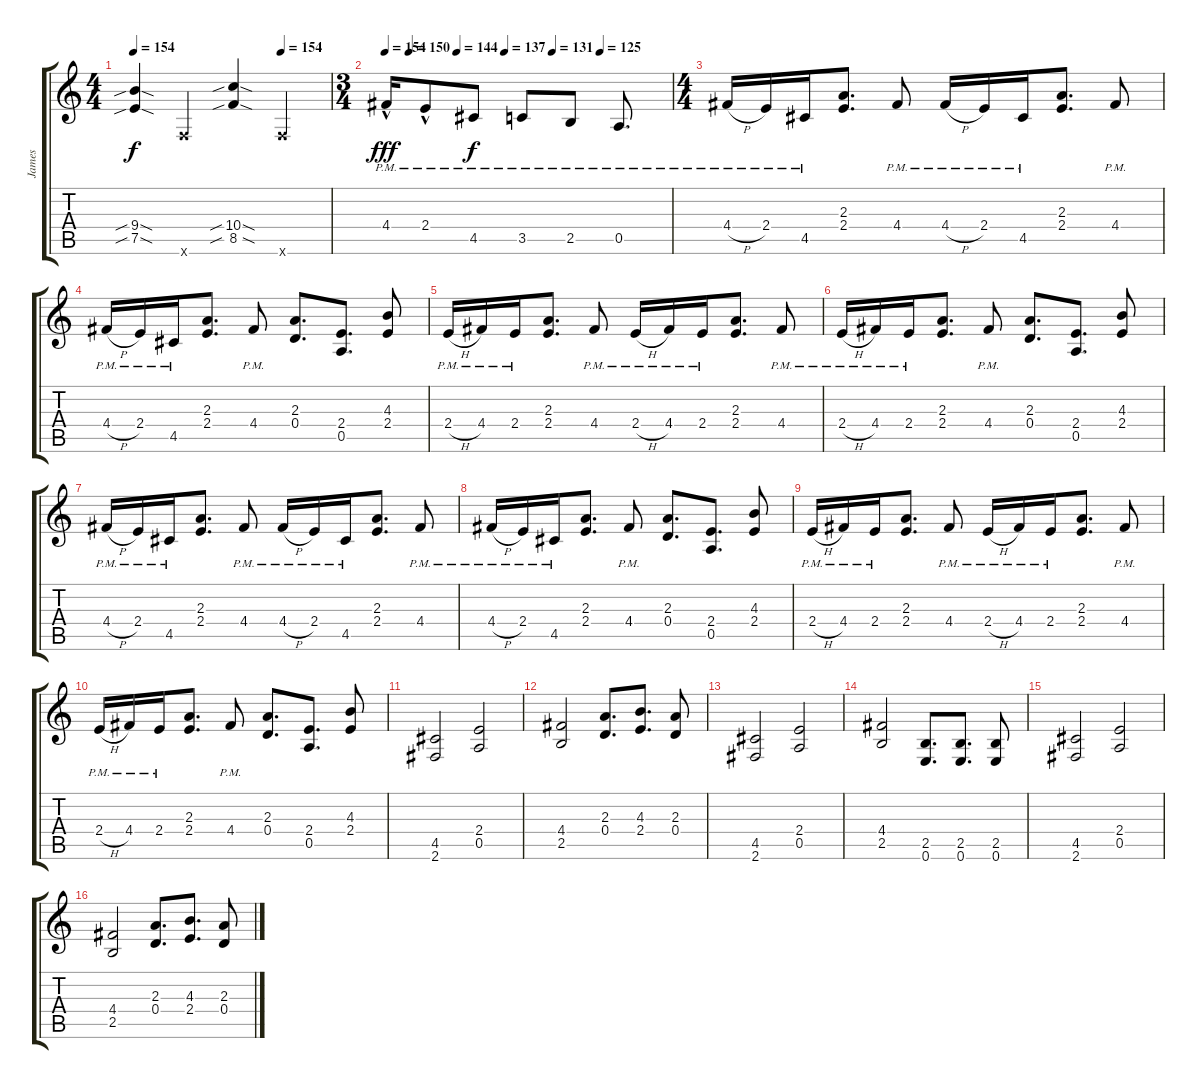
\track ("James" "James") {instrument distortionguitar}
\staff {score tabs}
\tuning (E4 B3 G3 D3 A2 E2) {hide}
\ts (4 4)
\tempo 154
\tempo (154 0.75)
\clef g2
\ks c
(9.4{sib sod} 7.5{sib sod}).4{dy f} 1.6{x}.4 (10.4{sib sod} 8.5{sib sod}).4 1.6{x}.4 |
\ts (3 4)
\tempo 154
\tempo (150 0.08333333333333333)
\tempo (144 0.25)
\tempo (137 0.4166666666666667)
\tempo (131 0.5833333333333334)
\tempo (125 0.75)
4.4{hac pm}.16{dy fff} 2.4{hac pm}.8 4.5{pm}.8{dy f} 3.5{pm}.8 2.5{pm}.8 0.5{pm}.8{d} |
\ts (4 4)
4.4{h pm}.16 2.4{pm}.16 4.5{pm}.16 (2.3 2.4).8{d} 4.4{pm}.8 4.4{h pm}.16 2.4{pm}.16 4.5{pm}.16 (2.3 2.4).8{d} 4.4{pm}.8 |
4.4{h pm}.16 2.4{pm}.16 4.5{pm}.16 (2.3 2.4).8{d} 4.4{pm}.8 (2.3 0.4).8{d} (2.4 0.5).8{d} (4.3 2.4).8 |
2.4{h pm}.16 4.4{pm}.16 2.4{pm}.16 (2.3 2.4).8{d} 4.4{pm}.8 2.4{h pm}.16 4.4{pm}.16 2.4{pm}.16 (2.3 2.4).8{d} 4.4{pm}.8 |
2.4{h pm}.16 4.4{pm}.16 2.4{pm}.16 (2.3 2.4).8{d} 4.4{pm}.8 (2.3 0.4).8{d} (2.4 0.5).8{d} (4.3 2.4).8 |
4.4{h pm}.16 2.4{pm}.16 4.5{pm}.16 (2.3 2.4).8{d} 4.4{pm}.8 4.4{h pm}.16 2.4{pm}.16 4.5{pm}.16 (2.3 2.4).8{d} 4.4{pm}.8 |
4.4{h pm}.16 2.4{pm}.16 4.5{pm}.16 (2.3 2.4).8{d} 4.4{pm}.8 (2.3 0.4).8{d} (2.4 0.5).8{d} (4.3 2.4).8 |
2.4{h pm}.16 4.4{pm}.16 2.4{pm}.16 (2.3 2.4).8{d} 4.4{pm}.8 2.4{h pm}.16 4.4{pm}.16 2.4{pm}.16 (2.3 2.4).8{d} 4.4{pm}.8 |
2.4{h pm}.16 4.4{pm}.16 2.4{pm}.16 (2.3 2.4).8{d} 4.4{pm}.8 (2.3 0.4).8{d} (2.4 0.5).8{d} (4.3 2.4).8 |
(4.5 2.6).2 (2.4 0.5).2 |
(4.4 2.5).2 (2.3 0.4).8{d} (4.3 2.4).8{d} (2.3 0.4).8 |
(4.5 2.6).2 (2.4 0.5).2 |
(4.4 2.5).2 (2.5 0.6).8{d} (2.5 0.6).8{d} (2.5 0.6).8 |
(4.5 2.6).2 (2.4 0.5).2 |
(4.4 2.5).2 (2.3 0.4).8{d} (4.3 2.4).8{d} (2.3 0.4).8
